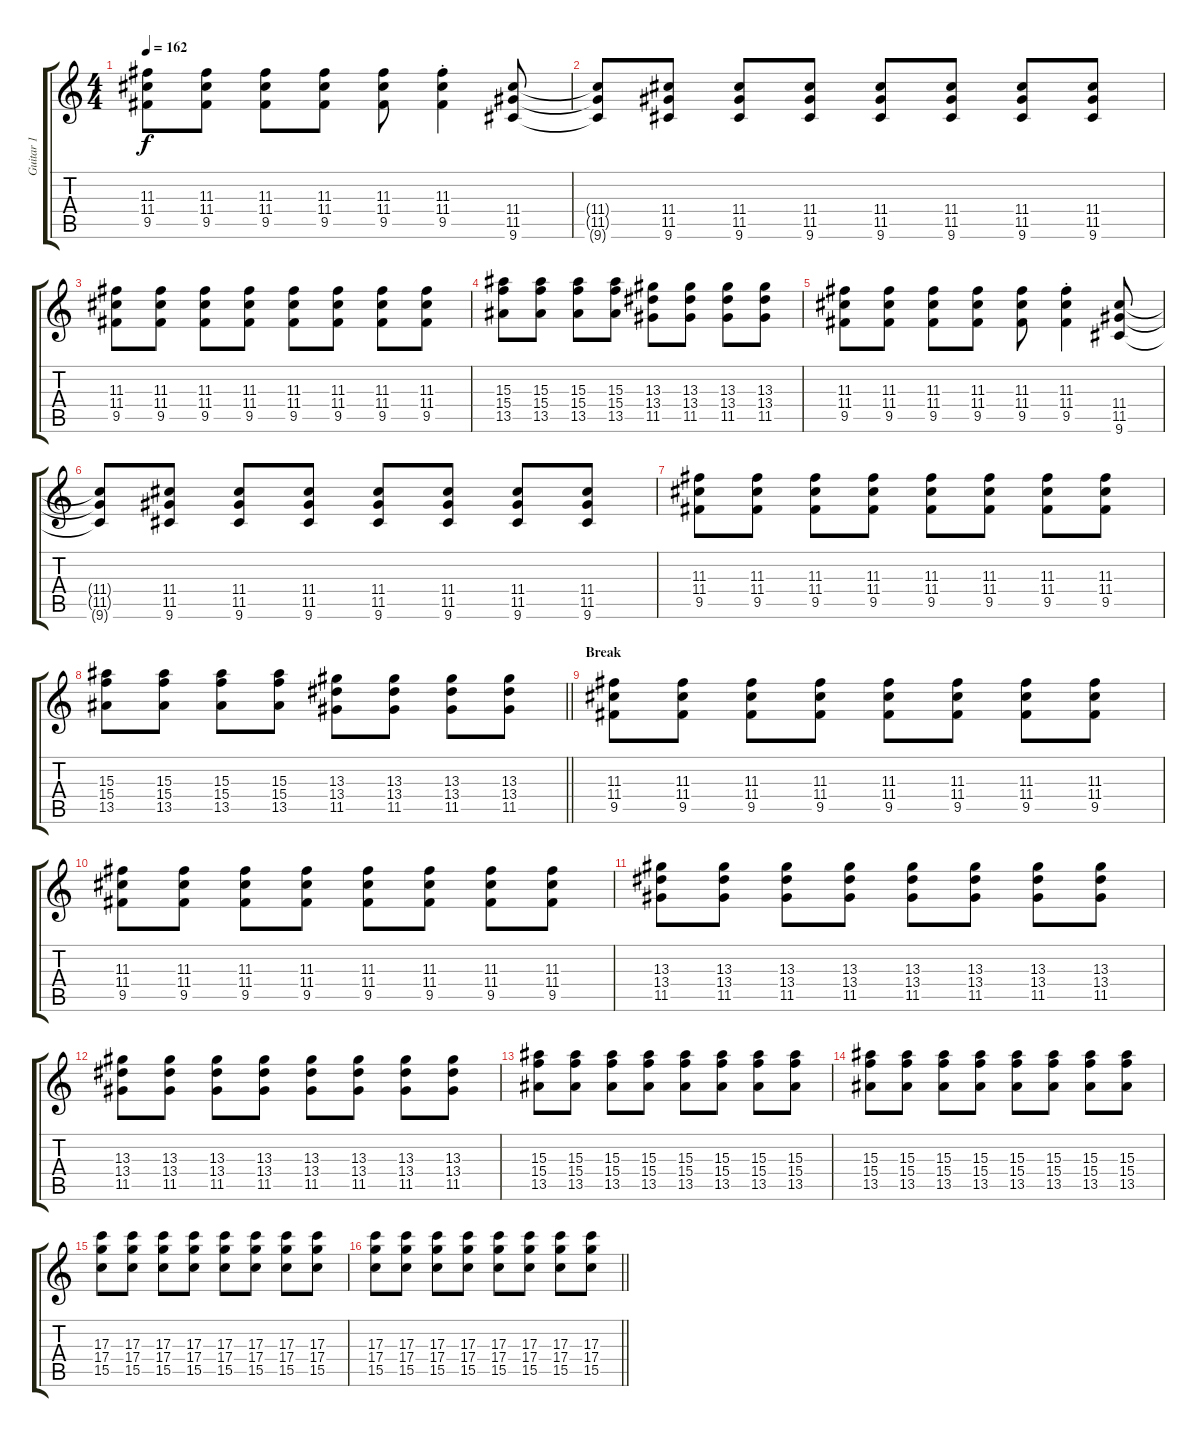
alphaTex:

\track ("Guitar 1 " "Guitar 1 ") {instrument overdrivenguitar}
\staff {score tabs}
\tuning (E4 B3 G3 D3 A2 E2) {hide}
\ts (4 4)
\tempo 162
\clef g2
\ks c
(11.3 11.4 9.5).8{dy f} (11.3 11.4 9.5).8 (11.3 11.4 9.5).8 (11.3 11.4 9.5).8 (11.3 11.4 9.5).8 (11.3{st} 11.4{st} 9.5{st}).4 (11.4 11.5 9.6).8 |
(11.4{t} 11.5{t} 9.6{t}).8 (11.4 11.5 9.6).8 (11.4 11.5 9.6).8 (11.4 11.5 9.6).8 (11.4 11.5 9.6).8 (11.4 11.5 9.6).8 (11.4 11.5 9.6).8 (11.4 11.5 9.6).8 |
(11.3 11.4 9.5).8 (11.3 11.4 9.5).8 (11.3 11.4 9.5).8 (11.3 11.4 9.5).8 (11.3 11.4 9.5).8 (11.3 11.4 9.5).8 (11.3 11.4 9.5).8 (11.3 11.4 9.5).8 |
(15.3 15.4 13.5).8 (15.3 15.4 13.5).8 (15.3 15.4 13.5).8 (15.3 15.4 13.5).8 (13.3 13.4 11.5).8 (13.3 13.4 11.5).8 (13.3 13.4 11.5).8 (13.3 13.4 11.5).8 |
(11.3 11.4 9.5).8 (11.3 11.4 9.5).8 (11.3 11.4 9.5).8 (11.3 11.4 9.5).8 (11.3 11.4 9.5).8 (11.3{st} 11.4{st} 9.5{st}).4 (11.4 11.5 9.6).8 |
(11.4{t} 11.5{t} 9.6{t}).8 (11.4 11.5 9.6).8 (11.4 11.5 9.6).8 (11.4 11.5 9.6).8 (11.4 11.5 9.6).8 (11.4 11.5 9.6).8 (11.4 11.5 9.6).8 (11.4 11.5 9.6).8 |
(11.3 11.4 9.5).8 (11.3 11.4 9.5).8 (11.3 11.4 9.5).8 (11.3 11.4 9.5).8 (11.3 11.4 9.5).8 (11.3 11.4 9.5).8 (11.3 11.4 9.5).8 (11.3 11.4 9.5).8 |
\barLineRight lightlight
(15.3 15.4 13.5).8 (15.3 15.4 13.5).8 (15.3 15.4 13.5).8 (15.3 15.4 13.5).8 (13.3 13.4 11.5).8 (13.3 13.4 11.5).8 (13.3 13.4 11.5).8 (13.3 13.4 11.5).8 |
\section ("" "Break")
(11.3 11.4 9.5).8 (11.3 11.4 9.5).8 (11.3 11.4 9.5).8 (11.3 11.4 9.5).8 (11.3 11.4 9.5).8 (11.3 11.4 9.5).8 (11.3 11.4 9.5).8 (11.3 11.4 9.5).8 |
(11.3 11.4 9.5).8 (11.3 11.4 9.5).8 (11.3 11.4 9.5).8 (11.3 11.4 9.5).8 (11.3 11.4 9.5).8 (11.3 11.4 9.5).8 (11.3 11.4 9.5).8 (11.3 11.4 9.5).8 |
(13.3 13.4 11.5).8 (13.3 13.4 11.5).8 (13.3 13.4 11.5).8 (13.3 13.4 11.5).8 (13.3 13.4 11.5).8 (13.3 13.4 11.5).8 (13.3 13.4 11.5).8 (13.3 13.4 11.5).8 |
(13.3 13.4 11.5).8 (13.3 13.4 11.5).8 (13.3 13.4 11.5).8 (13.3 13.4 11.5).8 (13.3 13.4 11.5).8 (13.3 13.4 11.5).8 (13.3 13.4 11.5).8 (13.3 13.4 11.5).8 |
(15.3 15.4 13.5).8 (15.3 15.4 13.5).8 (15.3 15.4 13.5).8 (15.3 15.4 13.5).8 (15.3 15.4 13.5).8 (15.3 15.4 13.5).8 (15.3 15.4 13.5).8 (15.3 15.4 13.5).8 |
(15.3 15.4 13.5).8 (15.3 15.4 13.5).8 (15.3 15.4 13.5).8 (15.3 15.4 13.5).8 (15.3 15.4 13.5).8 (15.3 15.4 13.5).8 (15.3 15.4 13.5).8 (15.3 15.4 13.5).8 |
(17.3 17.4 15.5).8 (17.3 17.4 15.5).8 (17.3 17.4 15.5).8 (17.3 17.4 15.5).8 (17.3 17.4 15.5).8 (17.3 17.4 15.5).8 (17.3 17.4 15.5).8 (17.3 17.4 15.5).8 |
\barLineRight lightlight
(17.3 17.4 15.5).8 (17.3 17.4 15.5).8 (17.3 17.4 15.5).8 (17.3 17.4 15.5).8 (17.3 17.4 15.5).8 (17.3 17.4 15.5).8 (17.3 17.4 15.5).8 (17.3 17.4 15.5).8
